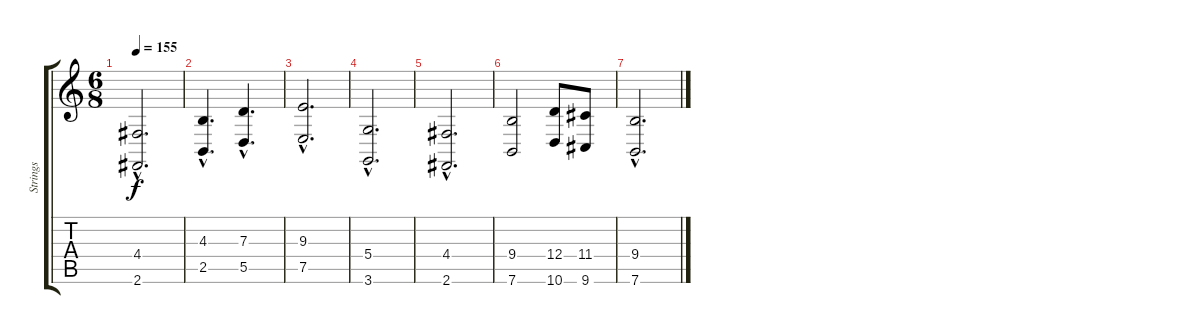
\track ("Strings" "Strings") {instrument synthstrings1}
\staff {score tabs}
\tuning (E4 B3 G3 D3 A2 E2) {hide}
\ts (6 8)
\tempo 155
\clef g2
\ks c
(4.4{hac} 2.6{hac}).2{d dy f} |
(4.3{hac} 2.5{hac}).4{d} (7.3{hac} 5.5{hac}).4{d} |
(9.3{hac} 7.5{hac}).2{d} |
(5.4{hac} 3.6{hac}).2{d} |
(4.4{hac} 2.6{hac}).2{d} |
(9.4 7.6).2 (12.4 10.6).8 (11.4 9.6).8 |
(9.4{hac} 7.6{hac}).2{d}
